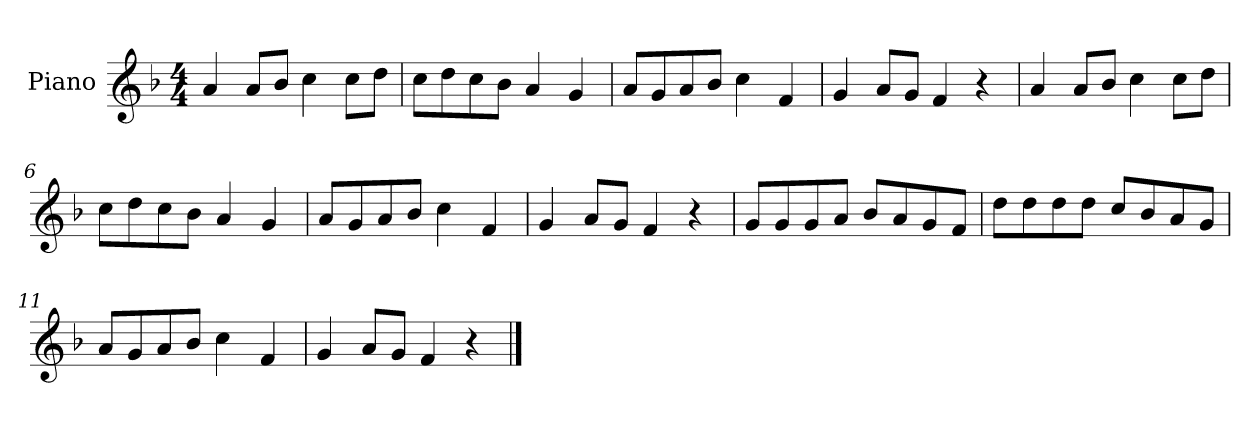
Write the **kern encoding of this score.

**kern
*part1
*staff1
*I"Piano
*I'P-no
*clefG2
*k[b-]
*M4/4
*MM90
=1
4a/
8a/L
8b-/J
4cc\
8cc\L
8dd\J
=2
8cc\L
8dd\
8cc\
8b-\J
4a/
4g/
=3
8a/L
8g/
8a/
8b-/J
4cc\
4f/
=4
4g/
8a/L
8g/J
4f/
4r
=5
4a/
8a/L
8b-/J
4cc\
8cc\L
8dd\J
=6
8cc\L
8dd\
8cc\
8b-\J
4a/
4g/
!!LO:LB:g=z
=7
8a/L
8g/
8a/
8b-/J
4cc\
4f/
=8
4g/
8a/L
8g/J
4f/
4r
=9
8g/L
8g/
8g/
8a/J
8b-/L
8a/
8g/
8f/J
=10
8dd\L
8dd\
8dd\
8dd\J
8cc/L
8b-/
8a/
8g/J
=11
8a/L
8g/
8a/
8b-/J
4cc\
4f/
=12
4g/
8a/L
8g/J
4f/
4r
==
*-
